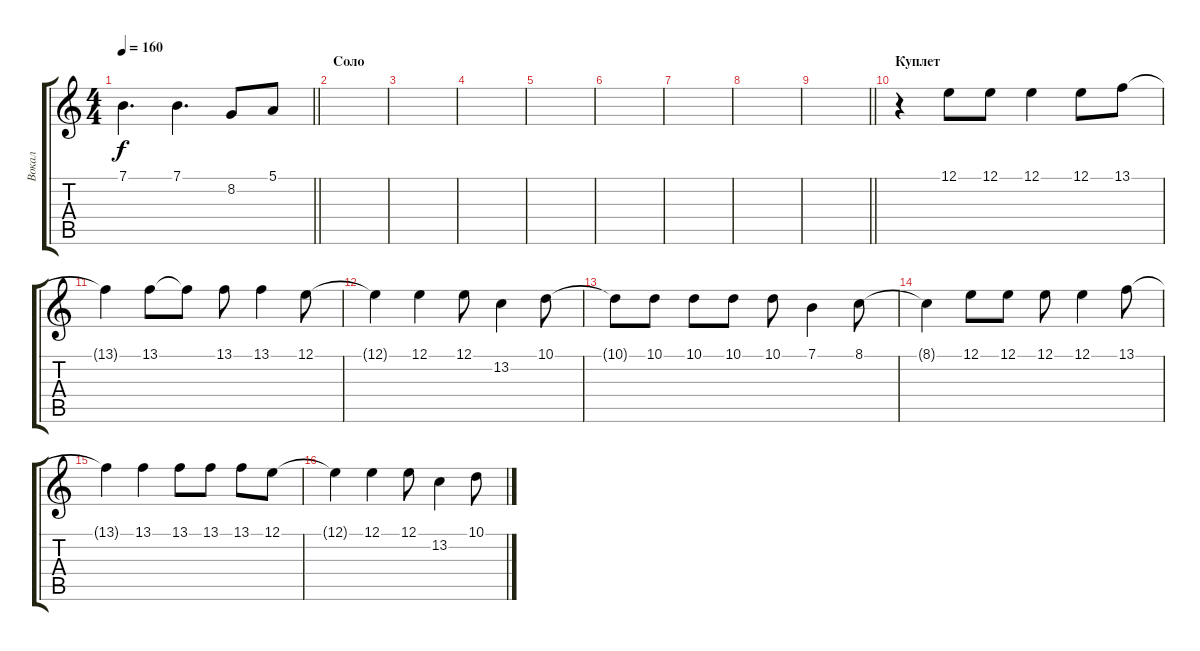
\track ("Вокал" "Вокал") {instrument fx5brightness}
\staff {score tabs}
\tuning (E4 B3 G3 D3 A2 E2) {hide}
\ts (4 4)
\tempo 160
\clef g2
\barLineRight lightlight
\ks c
7.1.4{d dy f} 7.1.4{d} 8.2.8 5.1.8 |
\section ("" "Соло")
|
|
|
|
|
|
|
\barLineRight lightlight
|
\section ("" "Куплет")
r.4 12.1.8 12.1.8 12.1.4 12.1.8 13.1.8 |
13.1{t}.4 13.1.8 13.1{t}.8 13.1.8 13.1.4 12.1.8 |
12.1{t}.4 12.1.4 12.1.8 13.2.4 10.1.8 |
10.1{t}.8 10.1.8 10.1.8 10.1.8 10.1.8 7.1.4 8.1.8 |
8.1{t}.4 12.1.8 12.1.8 12.1.8 12.1.4 13.1.8 |
13.1{t}.4 13.1.4 13.1.8 13.1.8 13.1.8 12.1.8 |
12.1{t}.4 12.1.4 12.1.8 13.2.4 10.1.8
